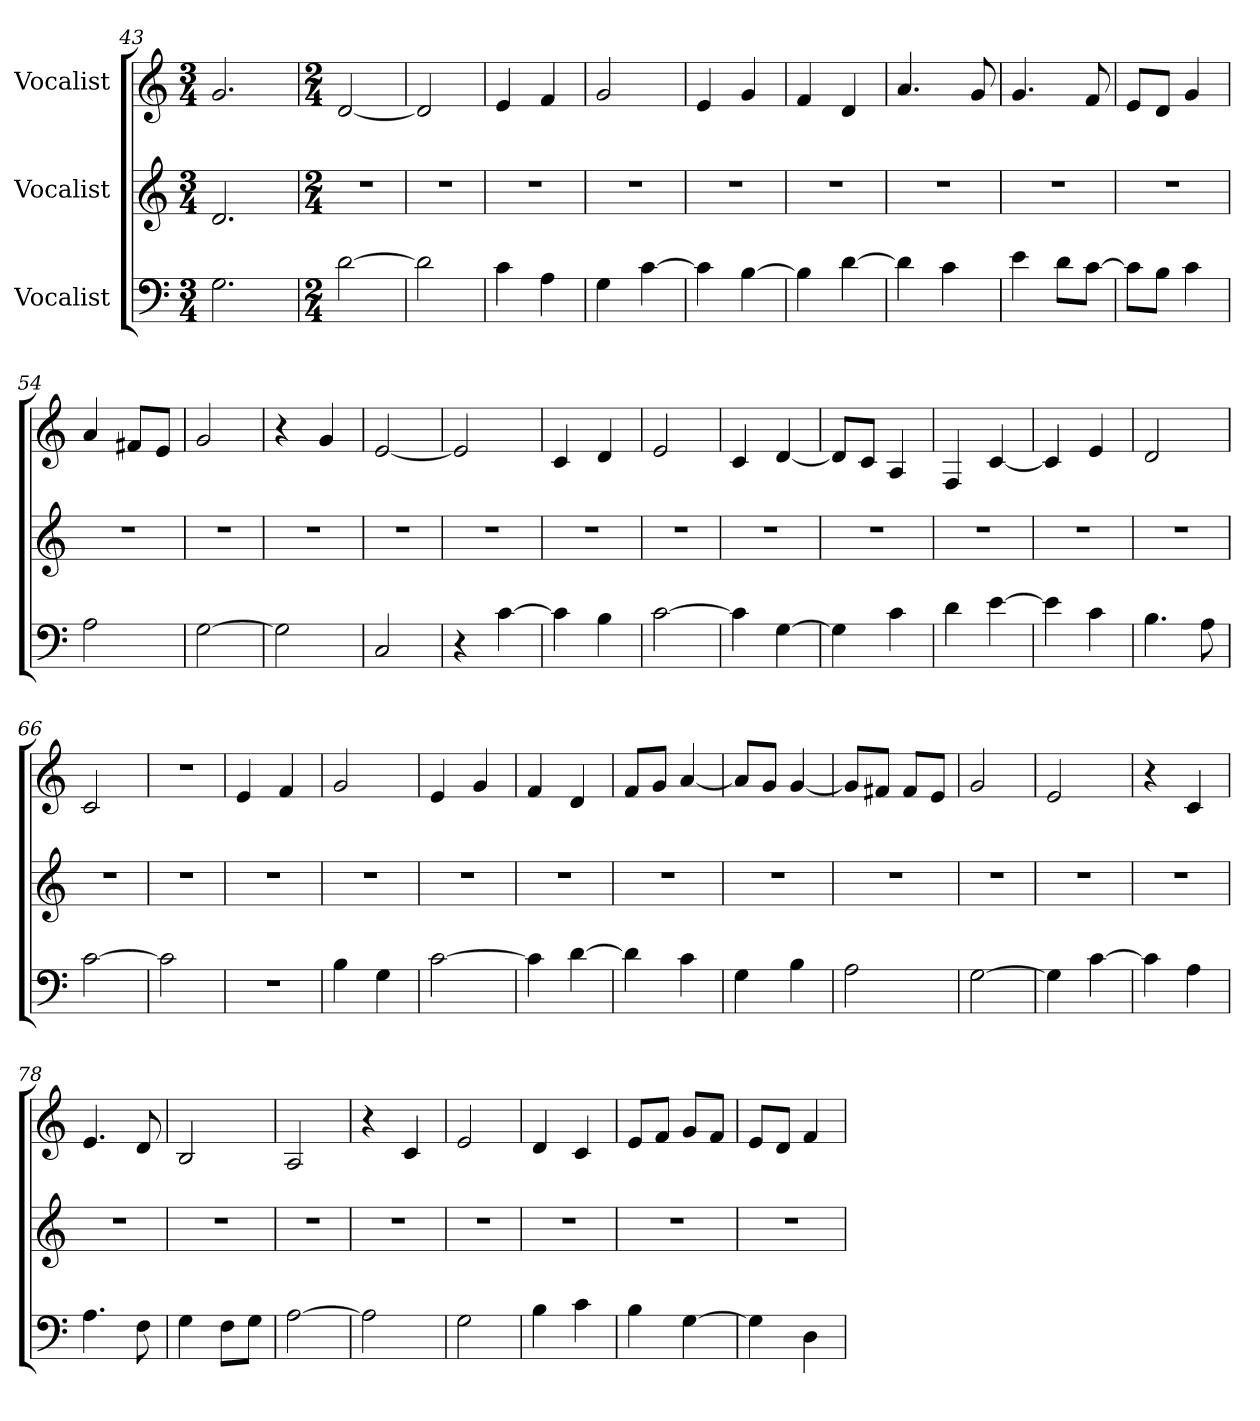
**kern	**kern	**kern
*part3	*part2	*part1
*staff3	*staff2	*staff1
*I"Vocalist	*I"Vocalist	*I"Vocalist
*M3/4	*M3/4	*M3/4
=43	=43	=43
2.G	2.d	2.g
=45	=45	=45
*M2/4	*M2/4	*M2/4
[2d	2r	[2d
=46	=46	=46
2d]	2r	2d]
=47	=47	=47
4c	2r	4e
4A	.	4f
=48	=48	=48
4G	2r	2g
[4c	.	.
=49	=49	=49
4c]	2r	4e
[4B	.	4g
=50	=50	=50
4B]	2r	4f
[4d	.	4d
=51	=51	=51
4d]	2r	4.a
4c	.	.
.	.	8g
=52	=52	=52
4e	2r	4.g
8dL	.	.
[8cJ	.	8f
=53	=53	=53
8cL]	2r	8eL
8BJ	.	8dJ
4c	.	4g
=54	=54	=54
2A	2r	4a
.	.	8f#XL
.	.	8eJ
=55	=55	=55
[2G	2r	2g
=56	=56	=56
2G]	2r	4r
.	.	4g
=57	=57	=57
2C	2r	[2e
=58	=58	=58
4r	2r	2e]
[4c	.	.
=59	=59	=59
4c]	2r	4c
4B	.	4d
=60	=60	=60
[2c	2r	2e
=61	=61	=61
4c]	2r	4c
[4G	.	[4d
=62	=62	=62
4G]	2r	8dL]
.	.	8cJ
4c	.	4A
=63	=63	=63
4d	2r	4F
[4e	.	[4c
=64	=64	=64
4e]	2r	4c]
4c	.	4e
=65	=65	=65
4.B	2r	2d
8A	.	.
=66	=66	=66
[2c	2r	2c
=67	=67	=67
2c]	2r	2r
=68	=68	=68
2r	2r	4e
.	.	4f
=69	=69	=69
4B	2r	2g
4G	.	.
=70	=70	=70
[2c	2r	4e
.	.	4g
=71	=71	=71
4c]	2r	4f
[4d	.	4d
=72	=72	=72
4d]	2r	8fL
.	.	8gJ
4c	.	[4a
=73	=73	=73
4G	2r	8aL]
.	.	8gJ
4B	.	[4g
=74	=74	=74
2A	2r	8gL]
.	.	8f#XJ
.	.	8f#L
.	.	8eJ
=75	=75	=75
[2G	2r	2g
=76	=76	=76
4G]	2r	2e
[4c	.	.
=77	=77	=77
4c]	2r	4r
4A	.	4c
=78	=78	=78
4.A	2r	4.e
8F	.	8d
=79	=79	=79
4G	2r	2B
8FL	.	.
8GJ	.	.
=80	=80	=80
[2A	2r	2A
=81	=81	=81
2A]	2r	4r
.	.	4c
=82	=82	=82
2G	2r	2e
=83	=83	=83
4B	2r	4d
4c	.	4c
=84	=84	=84
4B	2r	8eL
.	.	8fJ
[4G	.	8gL
.	.	8fJ
=85	=85	=85
4G]	2r	8eL
.	.	8dJ
4D	.	4f
=	=	=
*-	*-	*-
